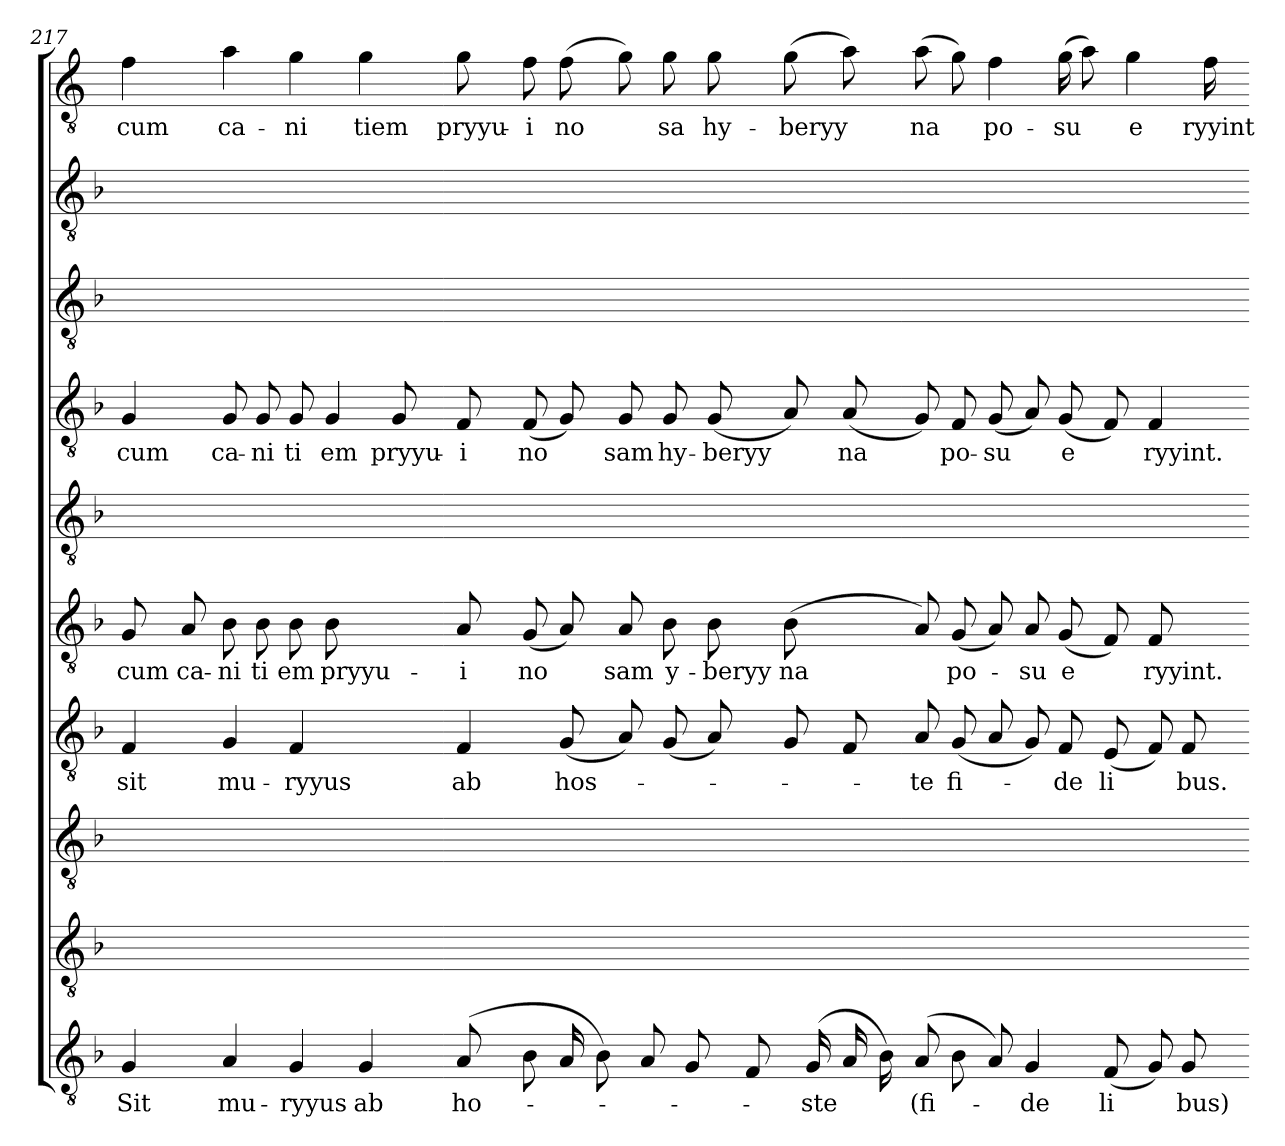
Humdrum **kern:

**kern	**text	**kern	**kern	**kern	**text	**kern	**text	**kern	**kern	**text	**kern	**kern	**kern	**text
*part10	*part10	*part9	*part8	*part7	*part7	*part6	*part6	*part5	*part4	*part4	*part3	*part2	*part1	*part1
*staff10	*staff10	*staff9	*staff8	*staff7	*staff7	*staff6	*staff6	*staff5	*staff4	*staff4	*staff3	*staff2	*staff1	*staff1
*clefGv2	*	*clefGv2	*clefGv2	*clefGv2	*	*clefGv2	*	*clefGv2	*clefGv2	*	*clefGv2	*clefGv2	*clefGv2	*
*k[b-]	*	*k[b-]	*k[b-]	*k[b-]	*	*k[b-]	*	*k[b-]	*k[b-]	*	*k[b-]	*k[b-]	*k[]	*
=217	=217	=217	=217	=217	=217	=217	=217	=217	=217	=217	=217	=217	=217	=217
4G	Sit	1ryy	1ryy	4F	sit	8G	cum	1ryy	4G	cum	1ryy	1ryy	4f	cum
.	.	.	.	.	.	8A	ca-	.	.	.	.	.	.	.
4A	mu-	.	.	4G	mu-	8B-	ni	.	8G	ca-	.	.	4a	ca-
.	.	.	.	.	.	8B-	ti	.	8G	ni	.	.	.	.
4G	-ryyus	.	.	4F	-ryyus	8B-	-em	.	8G	ti	.	.	4g	ni
.	.	.	.	.	.	8B-	pryyu-	.	4G	-em	.	.	.	.
4G	ab	.	.	4ryy	.	4ryy	.	.	.	.	.	.	4g	-tiem
.	.	.	.	.	.	.	.	.	8G	pryyu-	.	.	.	.
=218-	=218-	=218-	=218-	=218-	=218-	=218-	=218-	=218-	=218-	=218-	=218-	=218-	=218-	=218-
(8A	ho-	1ryy	1ryy	4F	ab	8A	i	1ryy	8F	i	1ryy	1ryy	8g	pryyu-
8B-	.	.	.	.	.	(8G	no	.	(8F	no	.	.	8f	i
16A	.	.	.	(8G	hos-	8A)	.	.	8G)	.	.	.	(8f	no
8B-)	.	.	.	.	.	.	.	.	.	.	.	.	.	.
.	.	.	.	8A)	.	8A	-sam	.	8G	-sam	.	.	8g)	.
8A	.	.	.	.	.	.	.	.	.	.	.	.	.	.
.	.	.	.	(8G	.	8B-	y-	.	8G	hy-	.	.	8g	-sa
8G	.	.	.	.	.	.	.	.	.	.	.	.	.	.
.	.	.	.	8A)	.	8B-	beryy	.	(8G	beryy	.	.	8g	hy-
8F	.	.	.	.	.	.	.	.	.	.	.	.	.	.
.	.	.	.	8G	.	(8B-	-na	.	8A)	.	.	.	(8g	beryy
(16G	-ste	.	.	.	.	.	.	.	.	.	.	.	.	.
16A	.	.	.	8F	.	8ryy	.	.	(8A	-na	.	.	8a)	.
16B-)	.	.	.	.	.	.	.	.	.	.	.	.	.	.
=219-	=219-	=219-	=219-	=219-	=219-	=219-	=219-	=219-	=219-	=219-	=219-	=219-	=219-	=219-
(8A	(fi-	1ryy	1ryy	8A	-te	8A)	.	1ryy	8G)	.	1ryy	1ryy	(8a	-na
8B-	.	.	.	(8G	fi-	(8G	po-	.	8F	po-	.	.	8g)	.
8A)	.	.	.	8A	.	8A)	.	.	(8G	su	.	.	4f	po-
4G	de	.	.	8G)	.	8A	su	.	8A)	.	.	.	.	.
.	.	.	.	8F	de	(8G	e	.	(8G	e	.	.	(16g	su
.	.	.	.	.	.	.	.	.	.	.	.	.	8a)	.
(8F	li	.	.	(8E	li	8F)	.	.	8F)	.	.	.	.	.
.	.	.	.	.	.	.	.	.	.	.	.	.	4g	e
8G)	.	.	.	8F)	.	8F	-ryyint.	.	4F	-ryyint.	.	.	.	.
8G	-bus)	.	.	8F	-bus.	8ryy	.	.	.	.	.	.	.	.
.	.	.	.	.	.	.	.	.	.	.	.	.	16f	-ryyint
=-	=-	=-	=-	=-	=-	=-	=-	=-	=-	=-	=-	=-	=-	=-
*-	*-	*-	*-	*-	*-	*-	*-	*-	*-	*-	*-	*-	*-	*-
